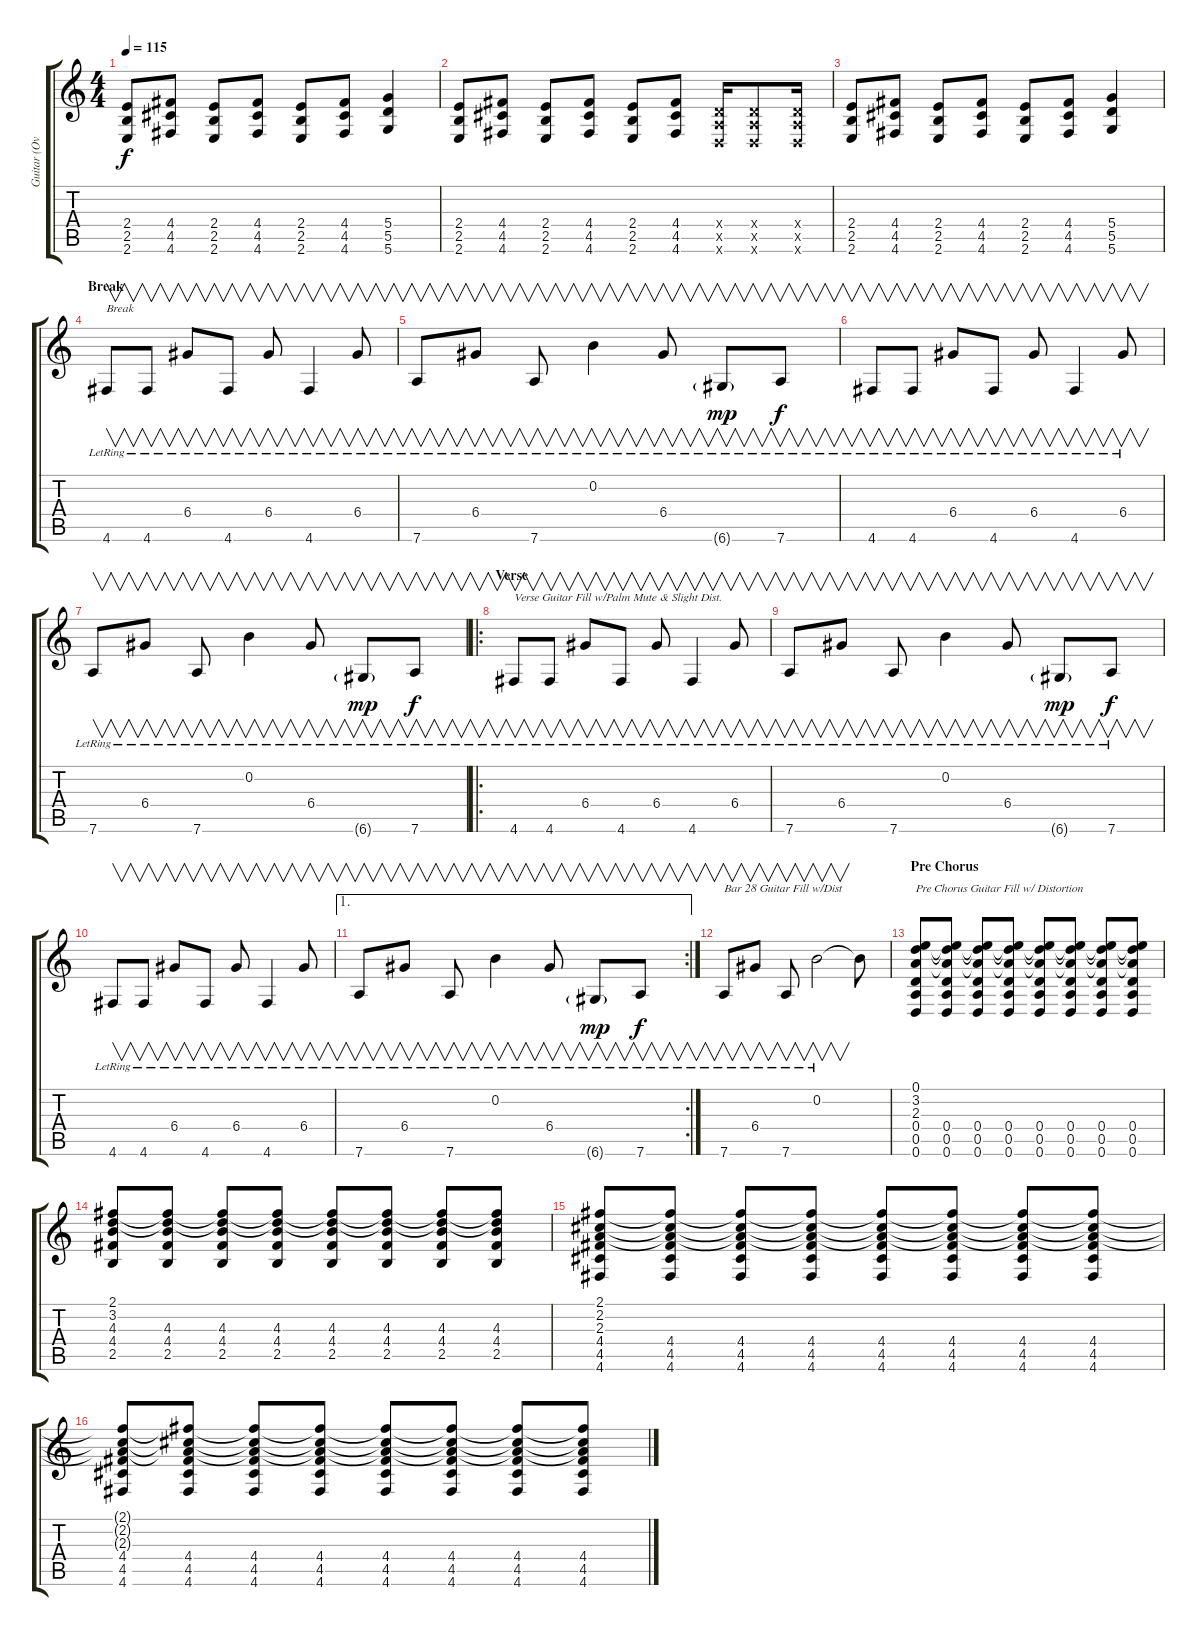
\track ("Guitar (Overdubs/Fills)" "Guitar (Ov") {instrument distortionguitar}
\staff {score tabs}
\tuning (E4 B3 G3 D3 A2 D2) {hide}
\ts (4 4)
\tempo 115
\clef g2
\ks c
(2.4 2.5 2.6).8{dy f} (4.4 4.5 4.6).8 (2.4 2.5 2.6).8 (4.4 4.5 4.6).8 (2.4 2.5 2.6).8 (4.4 4.5 4.6).8 (5.4 5.5 5.6).4 |
(2.4 2.5 2.6).8 (4.4 4.5 4.6).8 (2.4 2.5 2.6).8 (4.4 4.5 4.6).8 (2.4 2.5 2.6).8 (4.4 4.5 4.6).8 (0.4{x} 0.5{x} 0.6{x}).16 (0.4{x} 0.5{x} 0.6{x}).8 (0.4{x} 0.5{x} 0.6{x}).16 |
(2.4 2.5 2.6).8 (4.4 4.5 4.6).8 (2.4 2.5 2.6).8 (4.4 4.5 4.6).8 (2.4 2.5 2.6).8 (4.4 4.5 4.6).8 (5.4 5.5 5.6).4 |
\section ("" "Break")
4.6{lr}.8{v txt "Break"} 4.6{lr}.8{v} 6.4{lr}.8{v} 4.6{lr}.8{v} 6.4{lr}.8{v} 4.6{lr}.4{v} 6.4{lr}.8{v} |
7.6{lr}.8{v} 6.4{lr}.8{v} 7.6{lr}.8{v} 0.2{lr}.4{v} 6.4{lr}.8{v} 6.6{g lr}.8{v dy mp} 7.6{lr}.8{v dy f} |
4.6{lr}.8{v} 4.6{lr}.8{v} 6.4{lr}.8{v} 4.6{lr}.8{v} 6.4{lr}.8{v} 4.6{lr}.4{v} 6.4{lr}.8{v} |
7.6{lr}.8{v} 6.4{lr}.8{v} 7.6{lr}.8{v} 0.2{lr}.4{v} 6.4{lr}.8{v} 6.6{g lr}.8{v dy mp} 7.6{lr}.8{v dy f} |
\ro
\section ("" "Verse")
4.6{lr}.8{v txt "Verse Guitar Fill w/Palm Mute & Slight Dist." instrument electricguitarmuted} 4.6{lr}.8{v} 6.4{lr}.8{v} 4.6{lr}.8{v} 6.4{lr}.8{v} 4.6{lr}.4{v} 6.4{lr}.8{v} |
7.6{lr}.8{v} 6.4{lr}.8{v} 7.6{lr}.8{v} 0.2{lr}.4{v} 6.4{lr}.8{v} 6.6{g lr}.8{v dy mp} 7.6{lr}.8{v dy f} |
4.6{lr}.8{v} 4.6{lr}.8{v} 6.4{lr}.8{v} 4.6{lr}.8{v} 6.4{lr}.8{v} 4.6{lr}.4{v} 6.4{lr}.8{v} |
\ae 1
\rc 2
7.6{lr}.8{v} 6.4{lr}.8{v} 7.6{lr}.8{v} 0.2{lr}.4{v} 6.4{lr}.8{v} 6.6{g lr}.8{v dy mp} 7.6{lr}.8{v dy f} |
7.6{lr}.8{v txt "Bar 28 Guitar Fill w/Dist" instrument distortionguitar} 6.4{lr}.8{v} 7.6{lr}.8{v} 0.2{lr}.2{v} 0.2{t}.8 |
\section ("" "Pre Chorus")
(0.1 3.2 2.3 0.4 0.5 0.6).8{txt "Pre Chorus Guitar Fill w/ Distortion"} (0.1{t} 3.2{t} 2.3{t} 0.4 0.5 0.6).8 (0.1{t} 3.2{t} 2.3{t} 0.4 0.5 0.6).8 (0.1{t} 3.2{t} 2.3{t} 0.4 0.5 0.6).8 (0.1{t} 3.2{t} 2.3{t} 0.4 0.5 0.6).8 (0.1{t} 3.2{t} 2.3{t} 0.4 0.5 0.6).8 (0.1{t} 3.2{t} 2.3{t} 0.4 0.5 0.6).8 (0.1{t} 3.2{t} 2.3{t} 0.4 0.5 0.6).8 |
(2.1 3.2 4.3 4.4 2.5).8 (2.1{t} 3.2{t} 4.3 4.4 2.5).8 (2.1{t} 3.2{t} 4.3 4.4 2.5).8 (2.1{t} 3.2{t} 4.3 4.4 2.5).8 (2.1{t} 3.2{t} 4.3 4.4 2.5).8 (2.1{t} 3.2{t} 4.3 4.4 2.5).8 (2.1{t} 3.2{t} 4.3 4.4 2.5).8 (2.1{t} 3.2{t} 4.3 4.4 2.5).8 |
(2.1 2.2 2.3 4.4 4.5 4.6).8 (2.1{t} 2.2{t} 2.3{t} 4.4 4.5 4.6).8 (2.1{t} 2.2{t} 2.3{t} 4.4 4.5 4.6).8 (2.1{t} 2.2{t} 2.3{t} 4.4 4.5 4.6).8 (2.1{t} 2.2{t} 2.3{t} 4.4 4.5 4.6).8 (2.1{t} 2.2{t} 2.3{t} 4.4 4.5 4.6).8 (2.1{t} 2.2{t} 2.3{t} 4.4 4.5 4.6).8 (2.1{t} 2.2{t} 2.3{t} 4.4 4.5 4.6).8 |
(2.1{t} 2.2{t} 2.3{t} 4.4 4.5 4.6).8 (2.1{t} 2.2{t} 2.3{t} 4.4 4.5 4.6).8 (2.1{t} 2.2{t} 2.3{t} 4.4 4.5 4.6).8 (2.1{t} 2.2{t} 2.3{t} 4.4 4.5 4.6).8 (2.1{t} 2.2{t} 2.3{t} 4.4 4.5 4.6).8 (2.1{t} 2.2{t} 2.3{t} 4.4 4.5 4.6).8 (2.1{t} 2.2{t} 2.3{t} 4.4 4.5 4.6).8 (2.1{t} 2.2{t} 2.3{t} 4.4 4.5 4.6).8
